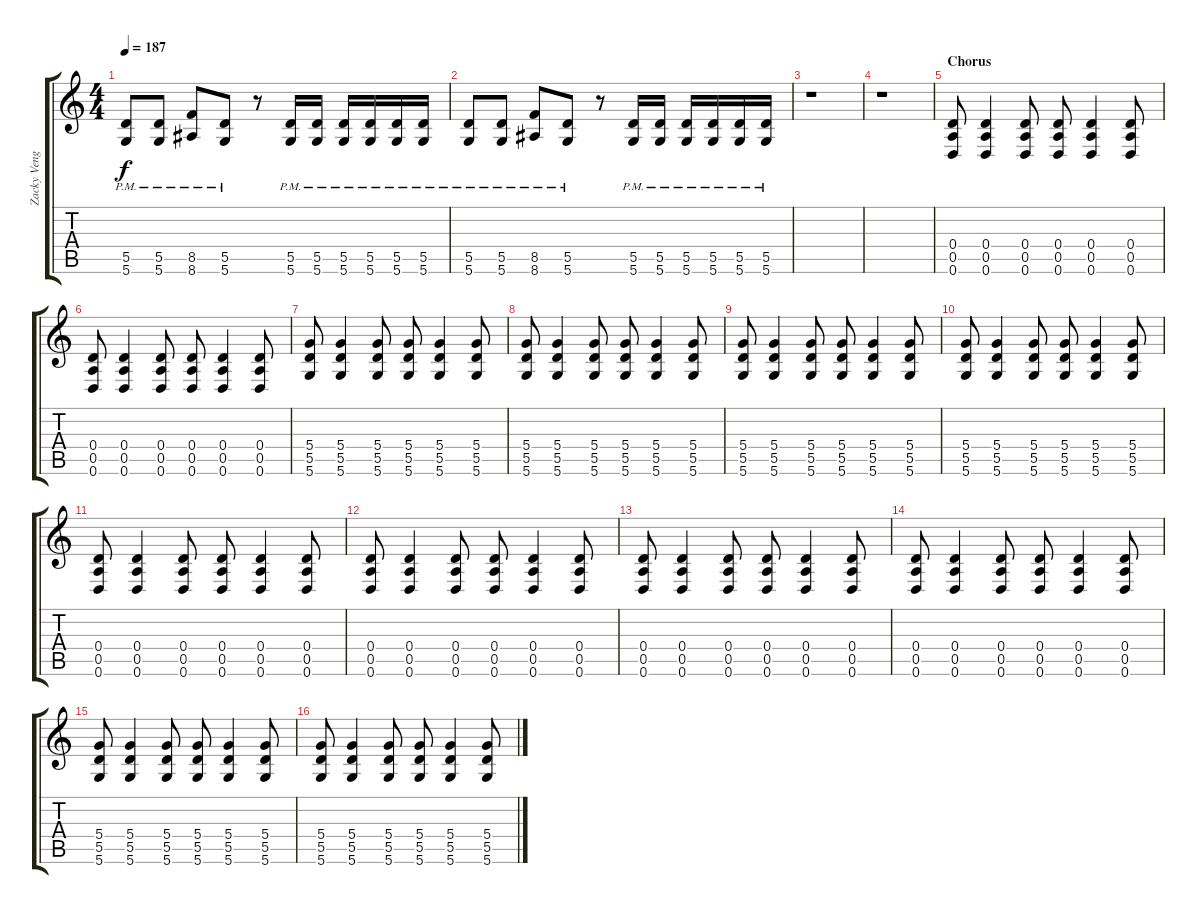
\track ("Zacky Vengeance (Rhythm)" "Zacky Veng") {instrument distortionguitar}
\staff {score tabs}
\tuning (E4 B3 G3 D3 A2 D2) {hide}
\ts (4 4)
\tempo 187
\clef g2
\ks c
(5.5{pm} 5.6{pm}).8{dy f} (5.5{pm} 5.6{pm}).8 (8.5{pm} 8.6{pm}).8 (5.5{pm} 5.6{pm}).8 r.8 (5.5{pm} 5.6{pm}).16 (5.5{pm} 5.6{pm}).16 (5.5{pm} 5.6{pm}).16 (5.5{pm} 5.6{pm}).16 (5.5{pm} 5.6{pm}).16 (5.5{pm} 5.6{pm}).16 |
(5.5{pm} 5.6{pm}).8 (5.5{pm} 5.6{pm}).8 (8.5{pm} 8.6{pm}).8 (5.5{pm} 5.6{pm}).8 r.8 (5.5{pm} 5.6{pm}).16 (5.5{pm} 5.6{pm}).16 (5.5{pm} 5.6{pm}).16 (5.5{pm} 5.6{pm}).16 (5.5{pm} 5.6{pm}).16 (5.5{pm} 5.6{pm}).16 |
r.1 |
r.1 |
\section ("" "Chorus")
(0.4 0.5 0.6).8 (0.4 0.5 0.6).4 (0.4 0.5 0.6).8 (0.4 0.5 0.6).8 (0.4 0.5 0.6).4 (0.4 0.5 0.6).8 |
(0.4 0.5 0.6).8 (0.4 0.5 0.6).4 (0.4 0.5 0.6).8 (0.4 0.5 0.6).8 (0.4 0.5 0.6).4 (0.4 0.5 0.6).8 |
(5.4 5.5 5.6).8 (5.4 5.5 5.6).4 (5.4 5.5 5.6).8 (5.4 5.5 5.6).8 (5.4 5.5 5.6).4 (5.4 5.5 5.6).8 |
(5.4 5.5 5.6).8 (5.4 5.5 5.6).4 (5.4 5.5 5.6).8 (5.4 5.5 5.6).8 (5.4 5.5 5.6).4 (5.4 5.5 5.6).8 |
(5.4 5.5 5.6).8 (5.4 5.5 5.6).4 (5.4 5.5 5.6).8 (5.4 5.5 5.6).8 (5.4 5.5 5.6).4 (5.4 5.5 5.6).8 |
(5.4 5.5 5.6).8 (5.4 5.5 5.6).4 (5.4 5.5 5.6).8 (5.4 5.5 5.6).8 (5.4 5.5 5.6).4 (5.4 5.5 5.6).8 |
(0.4 0.5 0.6).8 (0.4 0.5 0.6).4 (0.4 0.5 0.6).8 (0.4 0.5 0.6).8 (0.4 0.5 0.6).4 (0.4 0.5 0.6).8 |
(0.4 0.5 0.6).8 (0.4 0.5 0.6).4 (0.4 0.5 0.6).8 (0.4 0.5 0.6).8 (0.4 0.5 0.6).4 (0.4 0.5 0.6).8 |
(0.4 0.5 0.6).8 (0.4 0.5 0.6).4 (0.4 0.5 0.6).8 (0.4 0.5 0.6).8 (0.4 0.5 0.6).4 (0.4 0.5 0.6).8 |
(0.4 0.5 0.6).8 (0.4 0.5 0.6).4 (0.4 0.5 0.6).8 (0.4 0.5 0.6).8 (0.4 0.5 0.6).4 (0.4 0.5 0.6).8 |
(5.4 5.5 5.6).8 (5.4 5.5 5.6).4 (5.4 5.5 5.6).8 (5.4 5.5 5.6).8 (5.4 5.5 5.6).4 (5.4 5.5 5.6).8 |
(5.4 5.5 5.6).8 (5.4 5.5 5.6).4 (5.4 5.5 5.6).8 (5.4 5.5 5.6).8 (5.4 5.5 5.6).4 (5.4 5.5 5.6).8
